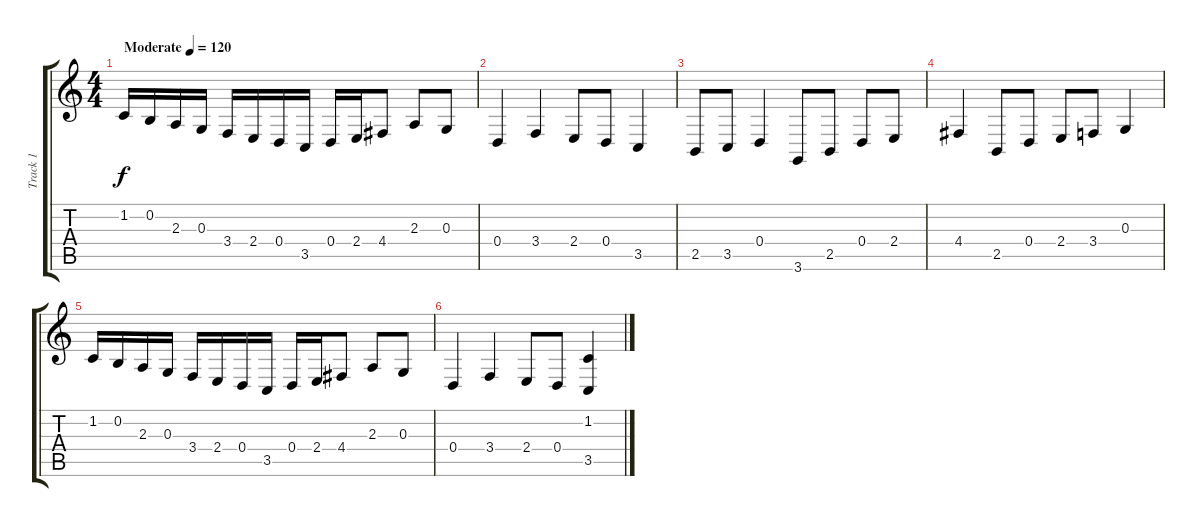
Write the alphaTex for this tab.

\track ("Track 1" "Track 1") {instrument acousticgrandpiano}
\staff {score tabs}
\tuning (E4 B3 G3 D3 A2 E2) {hide}
\ts (4 4)
\tempo (120 "Moderate")
\clef g2
\ks c
1.2.16{dy f instrument acousticgrandpiano} 0.2.16 2.3.16 0.3.16 3.4.16 2.4.16 0.4.16 3.5.16 0.4.16 2.4.16 4.4.8 2.3.8 0.3.8 |
0.4.4 3.4.4 2.4.8 0.4.8 3.5.4 |
2.5.8 3.5.8 0.4.4 3.6.8 2.5.8 0.4.8 2.4.8 |
4.4.4 2.5.8 0.4.8 2.4.8 3.4.8 0.3.4 |
1.2.16 0.2.16 2.3.16 0.3.16 3.4.16 2.4.16 0.4.16 3.5.16 0.4.16 2.4.16 4.4.8 2.3.8 0.3.8 |
0.4.4 3.4.4 2.4.8 0.4.8 (1.2 3.5).4
